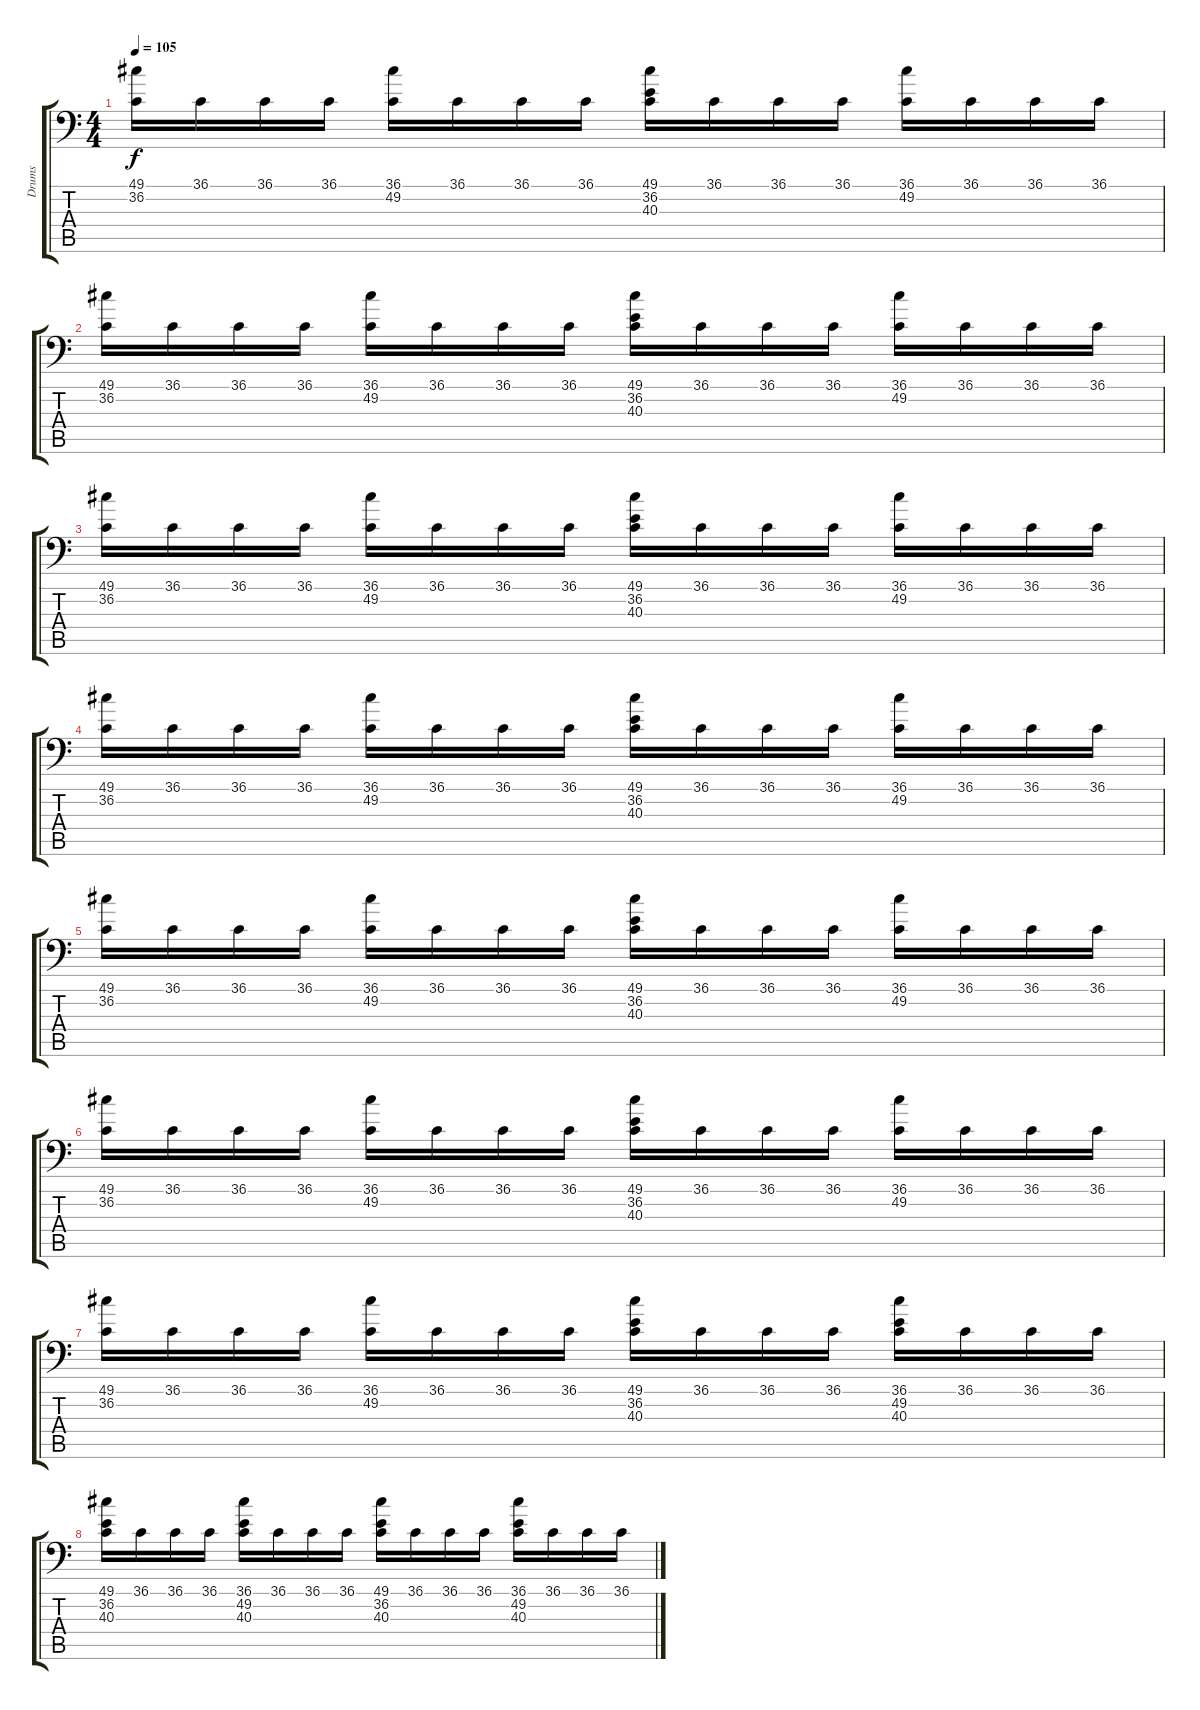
\track ("Drums" "Drums") {instrument acousticgrandpiano}
\staff {score tabs}
\tuning (C-1 C-1 C-1 C-1 C-1 C-1) {hide}
\ts (4 4)
\tempo 105
\clef f4
\ks c
(49.1 36.2).16{dy f} 36.1.16 36.1.16 36.1.16 (36.1 49.2).16 36.1.16 36.1.16 36.1.16 (49.1 36.2 40.3).16 36.1.16 36.1.16 36.1.16 (36.1 49.2).16 36.1.16 36.1.16 36.1.16 |
(49.1 36.2).16 36.1.16 36.1.16 36.1.16 (36.1 49.2).16 36.1.16 36.1.16 36.1.16 (49.1 36.2 40.3).16 36.1.16 36.1.16 36.1.16 (36.1 49.2).16 36.1.16 36.1.16 36.1.16 |
(49.1 36.2).16 36.1.16 36.1.16 36.1.16 (36.1 49.2).16 36.1.16 36.1.16 36.1.16 (49.1 36.2 40.3).16 36.1.16 36.1.16 36.1.16 (36.1 49.2).16 36.1.16 36.1.16 36.1.16 |
(49.1 36.2).16 36.1.16 36.1.16 36.1.16 (36.1 49.2).16 36.1.16 36.1.16 36.1.16 (49.1 36.2 40.3).16 36.1.16 36.1.16 36.1.16 (36.1 49.2).16 36.1.16 36.1.16 36.1.16 |
(49.1 36.2).16 36.1.16 36.1.16 36.1.16 (36.1 49.2).16 36.1.16 36.1.16 36.1.16 (49.1 36.2 40.3).16 36.1.16 36.1.16 36.1.16 (36.1 49.2).16 36.1.16 36.1.16 36.1.16 |
(49.1 36.2).16 36.1.16 36.1.16 36.1.16 (36.1 49.2).16 36.1.16 36.1.16 36.1.16 (49.1 36.2 40.3).16 36.1.16 36.1.16 36.1.16 (36.1 49.2).16 36.1.16 36.1.16 36.1.16 |
(49.1 36.2).16 36.1.16 36.1.16 36.1.16 (36.1 49.2).16 36.1.16 36.1.16 36.1.16 (49.1 36.2 40.3).16 36.1.16 36.1.16 36.1.16 (36.1 49.2 40.3).16 36.1.16 36.1.16 36.1.16 |
(49.1 36.2 40.3).16 36.1.16 36.1.16 36.1.16 (36.1 49.2 40.3).16 36.1.16 36.1.16 36.1.16 (49.1 36.2 40.3).16 36.1.16 36.1.16 36.1.16 (36.1 49.2 40.3).16 36.1.16 36.1.16 36.1.16
